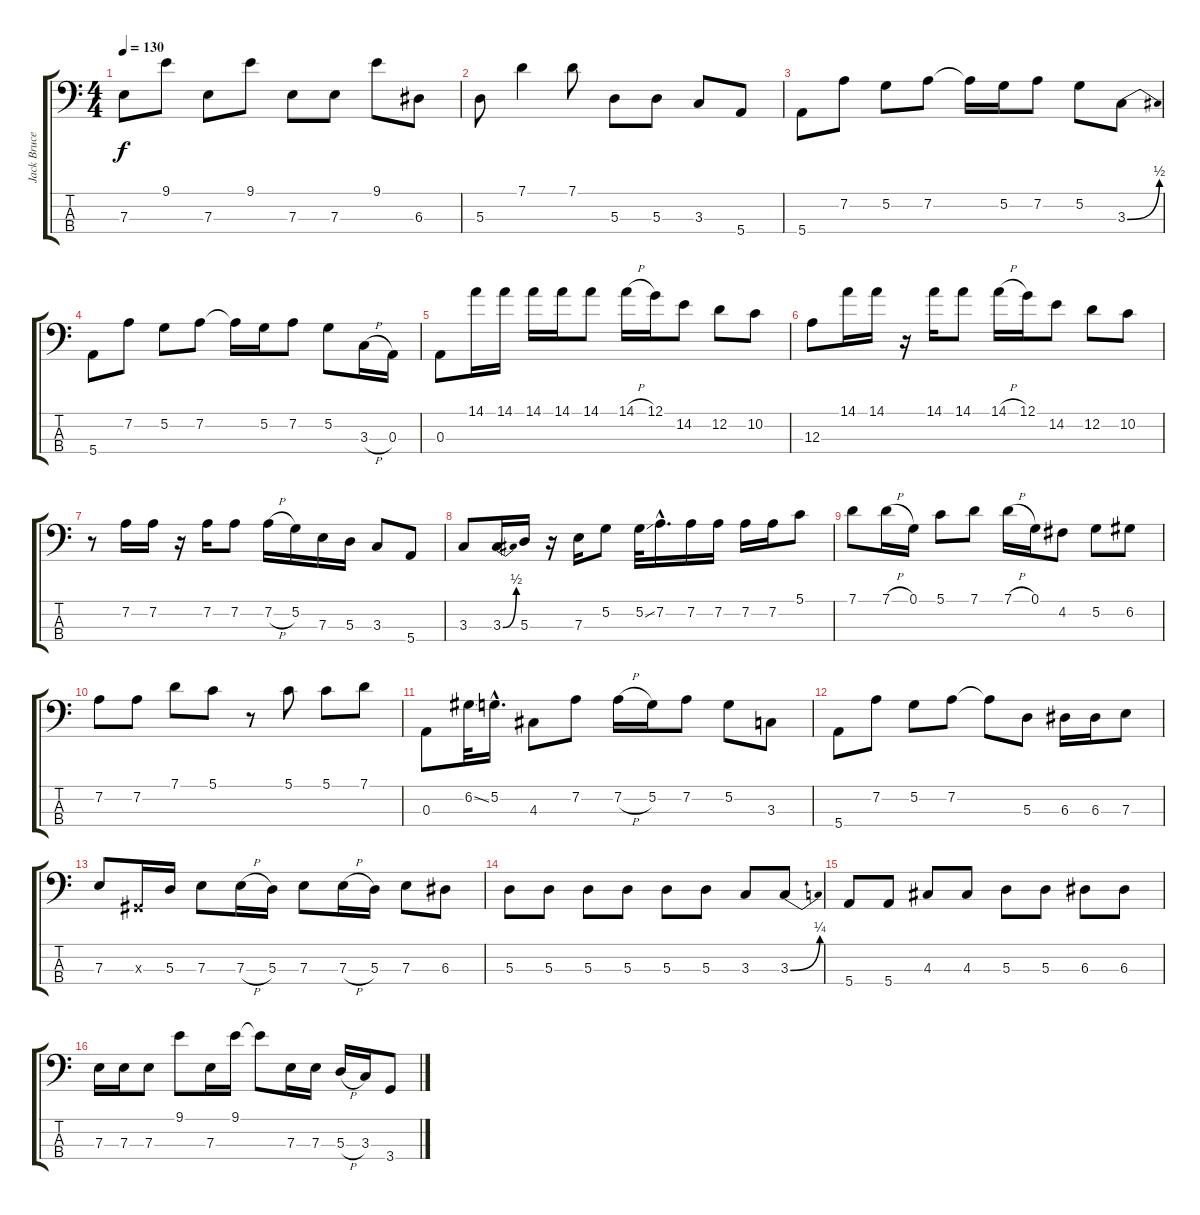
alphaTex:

\track ("Jack Bruce" "Jack Bruce") {instrument electricbassfinger}
\staff {score tabs}
\tuning (G2 D2 A1 E1) {hide}
\ts (4 4)
\tempo 130
\clef f4
\ks c
7.3.8{dy f} 9.1.8 7.3.8 9.1.8 7.3.8 7.3.8 9.1.8 6.3.8 |
5.3.8 7.1.4 7.1.8 5.3.8 5.3.8 3.3.8 5.4.8 |
5.4.8 7.2.8 5.2.8 7.2.8 7.2{t}.16 5.2.16 7.2.8 5.2.8 3.3{be (bend 0 0 60 2)}.8 |
5.4.8 7.2.8 5.2.8 7.2.8 7.2{t}.16 5.2.16 7.2.8 5.2.8 3.3{h}.16 0.3.16 |
0.3.8 14.1.16 14.1.16 14.1.16 14.1.16 14.1.8 14.1{h}.16 12.1.16 14.2.8 12.2.8 10.2.8 |
12.3.8 14.1.16 14.1.16 r.16 14.1.16 14.1.8 14.1{h}.16 12.1.16 14.2.8 12.2.8 10.2.8 |
r.8 7.2.16 7.2.16 r.16 7.2.16 7.2.8 7.2{h}.16 5.2.16 7.3.16 5.3.16 3.3.8 5.4.8 |
3.3.8 3.3{be (bend 0 0 60 2)}.16 5.3.16 r.16 7.3.16 5.2.8 5.2{ss}.32 7.2{hac}.16{d} 7.2.16 7.2.16 7.2.16 7.2.16 5.1.8 |
7.1.8 7.1{h}.16 0.1.16 5.1.8 7.1.8 7.1{h}.16 0.1.16 4.2.8 5.2.8 6.2.8 |
7.2.8 7.2.8 7.1.8 5.1.8 r.8 5.1.8 5.1.8 7.1.8 |
0.3.8 6.2{ss}.32 5.2{hac}.16{d} 4.3.8 7.2.8 7.2{h}.16 5.2.16 7.2.8 5.2.8 3.3.8 |
5.4.8 7.2.8 5.2.8 7.2.8 7.2{t}.8 5.3.8 6.3.16 6.3.16 7.3.8 |
7.3.8 -1.3{x}.16 5.3.16 7.3.8 7.3{h}.16 5.3.16 7.3.8 7.3{h}.16 5.3.16 7.3.8 6.3.8 |
5.3.8 5.3.8 5.3.8 5.3.8 5.3.8 5.3.8 3.3.8 3.3{be (bend 0 0 60 1)}.8 |
5.4.8 5.4.8 4.3.8 4.3.8 5.3.8 5.3.8 6.3.8 6.3.8 |
7.3.16 7.3.16 7.3.8 9.1.8 7.3.16 9.1.16 9.1{t}.8 7.3.16 7.3.16 5.3{h}.16 3.3.16 3.4.8
